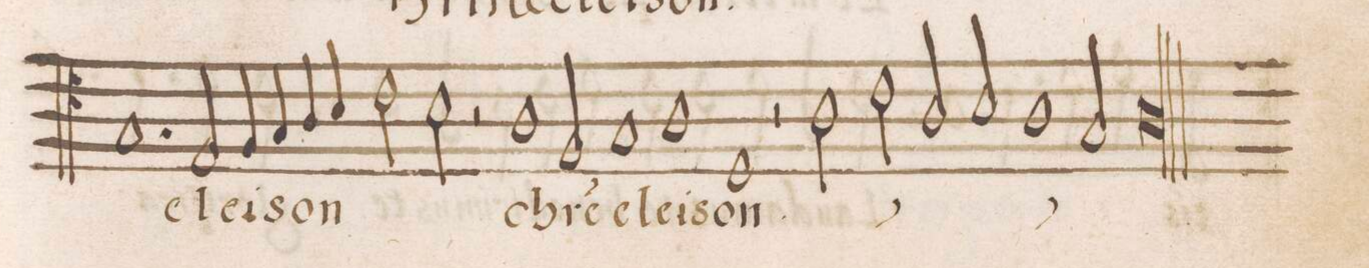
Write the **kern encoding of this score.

**kern	**text
*I"ALTVS	*
*clefC4	*
*k[]	*
*met(c|)	*
*M2/1	*
1.G	e-
=22	=22
2E/	-le-
4F/	-i-
4G/	-son
4A/	.
4B/	.
=23	=23
2c\	.
2B\	.
2r	.
1A	Chr(i-
=24	=24
2F/	-ſt)e
1G	e-
=25	=25
1A	-lei-
1D	-son
=26	=26
2r	.
*	*ij
2A\	Chr(i-
2c\	-ſt)e
2A/	Chr(i-
=27	=27
2B/	-ſt)e
1A	e-
2G/	-lei-
=28	=28
0Al/	-son
*	*Xij
=29||	=29||
*-	*-
